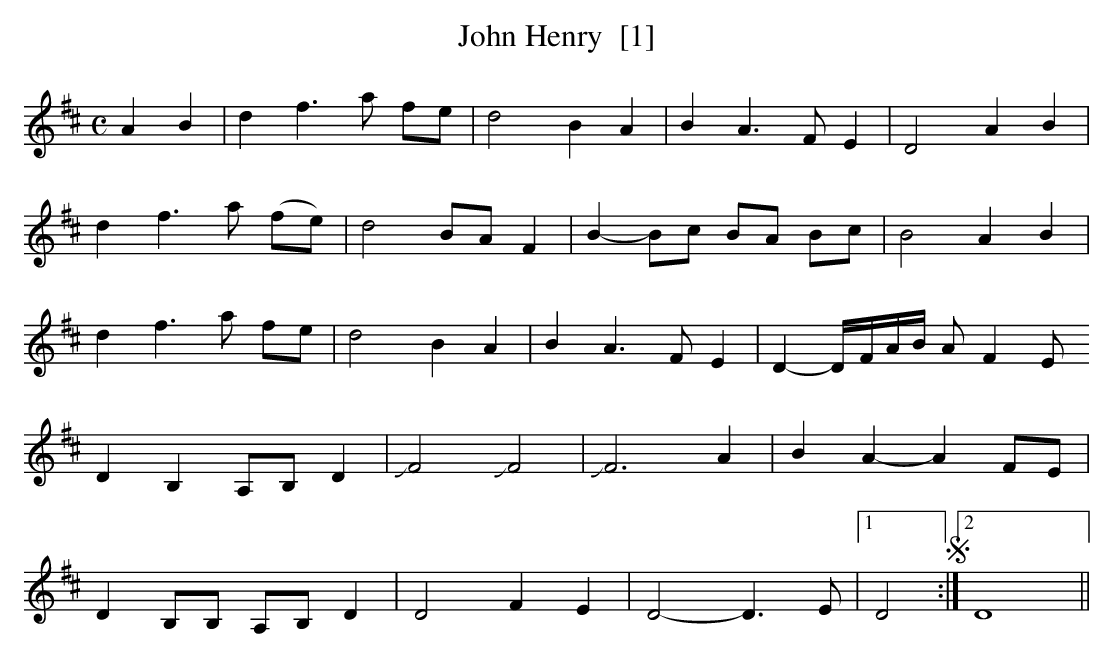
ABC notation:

X:1
T:John Henry  [1]
M:C
L:1/8
K:D
A2B2|d2f3a f-e|d4B2A2|B2A3F E2| D4A2B2|
d2f3a (fe)| d4 B-A F2| B2-Bc B-A Bc| B4A2B2|
d2 f3a f-e |d4 B2A2|B2A3F E2| D2-D/-F/A/B/ AF2E
D2B,2 A,-B, D2|+slide+F4+slide+F4|+slide+F6A2|B2A2-A2FE|
D2B,B, A,-B,D2|D4 F2E2|D4- D3E|1D4 S:|2 D8||
